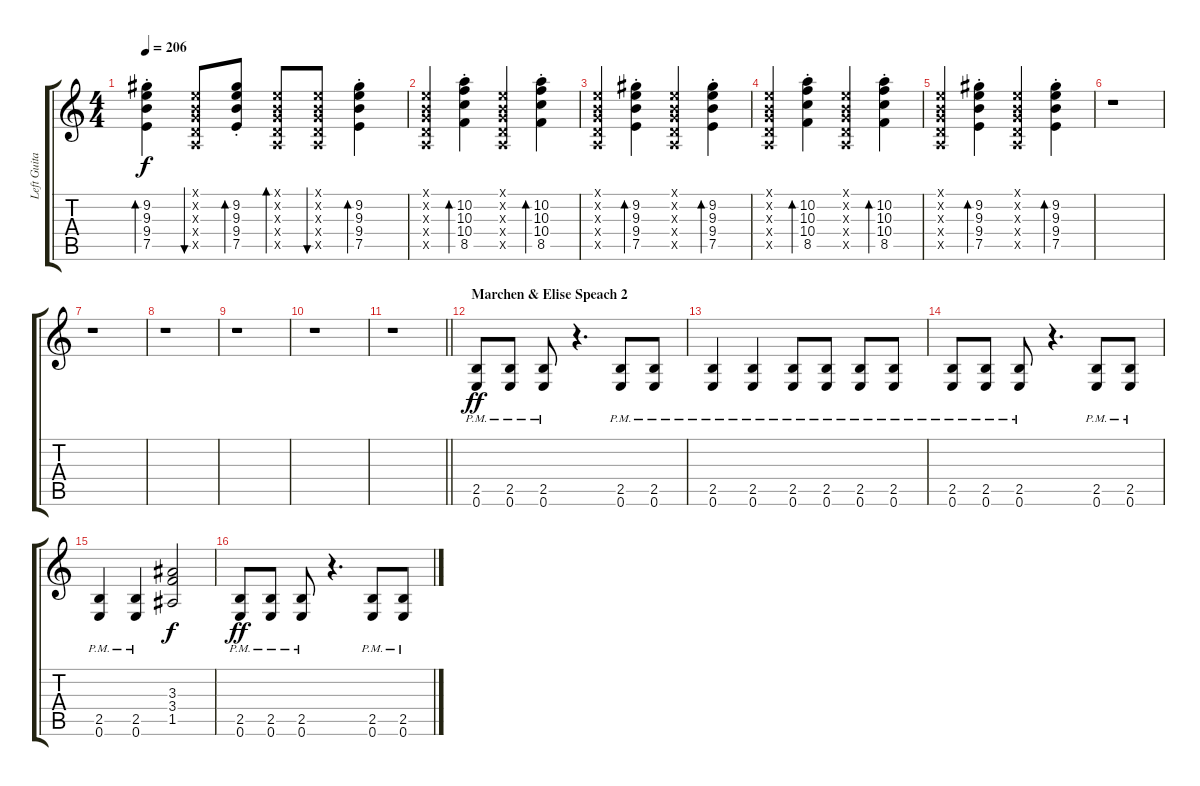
\track ("Left Guitar" "Left Guita") {instrument distortionguitar}
\staff {score tabs}
\tuning (E4 B3 G3 D3 A2 E2) {hide}
\ts (4 4)
\tempo 206
\clef g2
\ks c
(9.2{st} 9.3{st} 9.4{st} 7.5{st}).4{bd 60 dy f} (0.1{x} 0.2{x} 0.3{x} 0.4{x} 0.5{x}).8{bu 60} (9.2{st} 9.3{st} 9.4{st} 7.5{st}).8{bd 60} (0.1{x} 0.2{x} 0.3{x} 0.4{x} 0.5{x}).8{bd 60} (0.1{x} 0.2{x} 0.3{x} 0.4{x} 0.5{x}).8{bu 60} (9.2{st} 9.3{st} 9.4{st} 7.5{st}).4{bd 60} |
(0.1{x} 0.2{x} 0.3{x} 0.4{x} 0.5{x}).4 (10.2{st} 10.3{st} 10.4{st} 8.5{st}).4{bd 60} (0.1{x} 0.2{x} 0.3{x} 0.4{x} 0.5{x}).4 (10.2{st} 10.3{st} 10.4{st} 8.5{st}).4{bd 60} |
(0.1{x} 0.2{x} 0.3{x} 0.4{x} 0.5{x}).4 (9.2{st} 9.3{st} 9.4{st} 7.5{st}).4{bd 60} (0.1{x} 0.2{x} 0.3{x} 0.4{x} 0.5{x}).4 (9.2{st} 9.3{st} 9.4{st} 7.5{st}).4{bd 60} |
(0.1{x} 0.2{x} 0.3{x} 0.4{x} 0.5{x}).4 (10.2{st} 10.3{st} 10.4{st} 8.5{st}).4{bd 60} (0.1{x} 0.2{x} 0.3{x} 0.4{x} 0.5{x}).4 (10.2{st} 10.3{st} 10.4{st} 8.5{st}).4{bd 60} |
(0.1{x} 0.2{x} 0.3{x} 0.4{x} 0.5{x}).4 (9.2{st} 9.3{st} 9.4{st} 7.5{st}).4{bd 60} (0.1{x} 0.2{x} 0.3{x} 0.4{x} 0.5{x}).4 (9.2{st} 9.3{st} 9.4{st} 7.5{st}).4{bd 60} |
r.1 |
r.1 |
r.1 |
r.1 |
r.1 |
\barLineRight lightlight
r.1 |
\section ("" "Marchen & Elise Speach 2")
(2.5{pm} 0.6{pm}).8{dy ff volume 13 instrument distortionguitar} (2.5{pm} 0.6{pm}).8 (2.5{pm} 0.6{pm}).8 r.4{d} (2.5{pm} 0.6{pm}).8 (2.5{pm} 0.6{pm}).8 |
(2.5{pm} 0.6{pm}).4 (2.5{pm} 0.6{pm}).4 (2.5{pm} 0.6{pm}).8 (2.5{pm} 0.6{pm}).8 (2.5{pm} 0.6{pm}).8 (2.5{pm} 0.6{pm}).8 |
(2.5{pm} 0.6{pm}).8 (2.5{pm} 0.6{pm}).8 (2.5{pm} 0.6{pm}).8 r.4{d} (2.5{pm} 0.6{pm}).8 (2.5{pm} 0.6{pm}).8 |
(2.5{pm} 0.6{pm}).4 (2.5{pm} 0.6{pm}).4 (3.3 3.4 1.5).2{dy f} |
(2.5{pm} 0.6{pm}).8{dy ff} (2.5{pm} 0.6{pm}).8 (2.5{pm} 0.6{pm}).8 r.4{d} (2.5{pm} 0.6{pm}).8 (2.5{pm} 0.6{pm}).8
